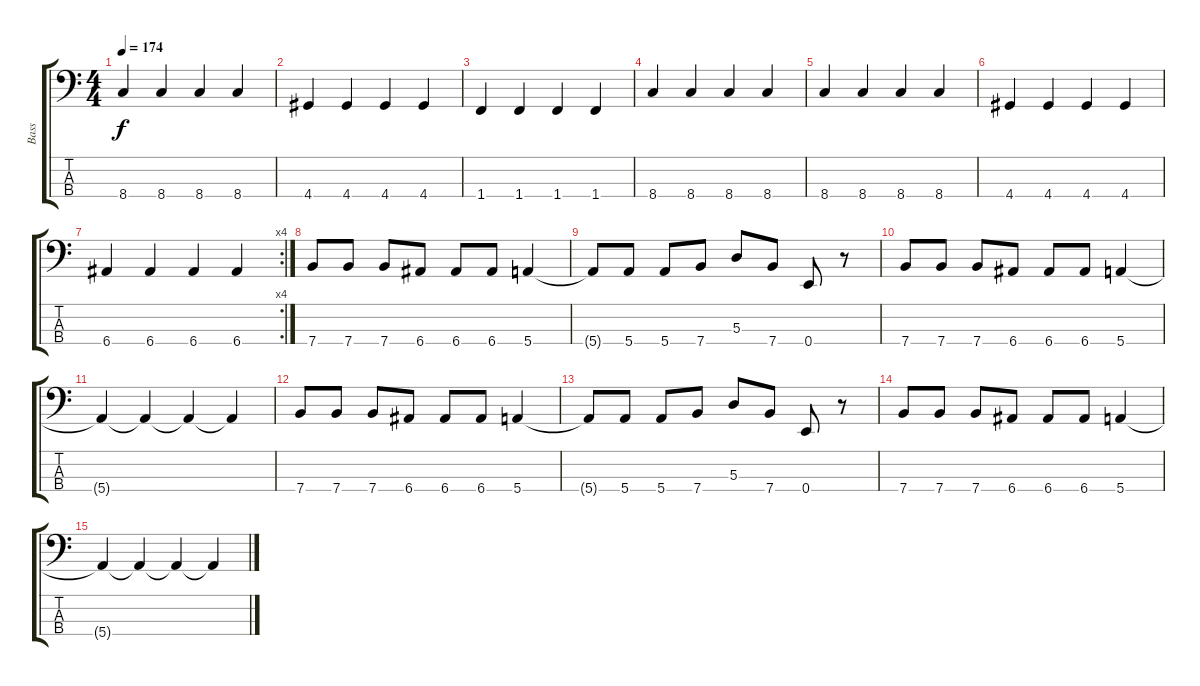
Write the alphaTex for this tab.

\track ("Bass" "Bass") {instrument electricbassfinger}
\staff {score tabs}
\tuning (G2 D2 A1 E1) {hide}
\ts (4 4)
\tempo 174
\clef f4
\ks c
8.4.4{dy f} 8.4.4 8.4.4 8.4.4 |
4.4.4 4.4.4 4.4.4 4.4.4 |
1.4.4 1.4.4 1.4.4 1.4.4 |
8.4.4 8.4.4 8.4.4 8.4.4 |
8.4.4 8.4.4 8.4.4 8.4.4 |
4.4.4 4.4.4 4.4.4 4.4.4 |
\rc 4
6.4.4 6.4.4 6.4.4 6.4.4 |
7.4.8 7.4.8 7.4.8 6.4.8 6.4.8 6.4.8 5.4.4 |
5.4{t}.8 5.4.8 5.4.8 7.4.8 5.3.8 7.4.8 0.4.8 r.8 |
7.4.8 7.4.8 7.4.8 6.4.8 6.4.8 6.4.8 5.4.4 |
5.4{t}.4 5.4{t}.4 5.4{t}.4 5.4{t}.4 |
7.4.8 7.4.8 7.4.8 6.4.8 6.4.8 6.4.8 5.4.4 |
5.4{t}.8 5.4.8 5.4.8 7.4.8 5.3.8 7.4.8 0.4.8 r.8 |
7.4.8 7.4.8 7.4.8 6.4.8 6.4.8 6.4.8 5.4.4 |
5.4{t}.4 5.4{t}.4 5.4{t}.4 5.4{t}.4
